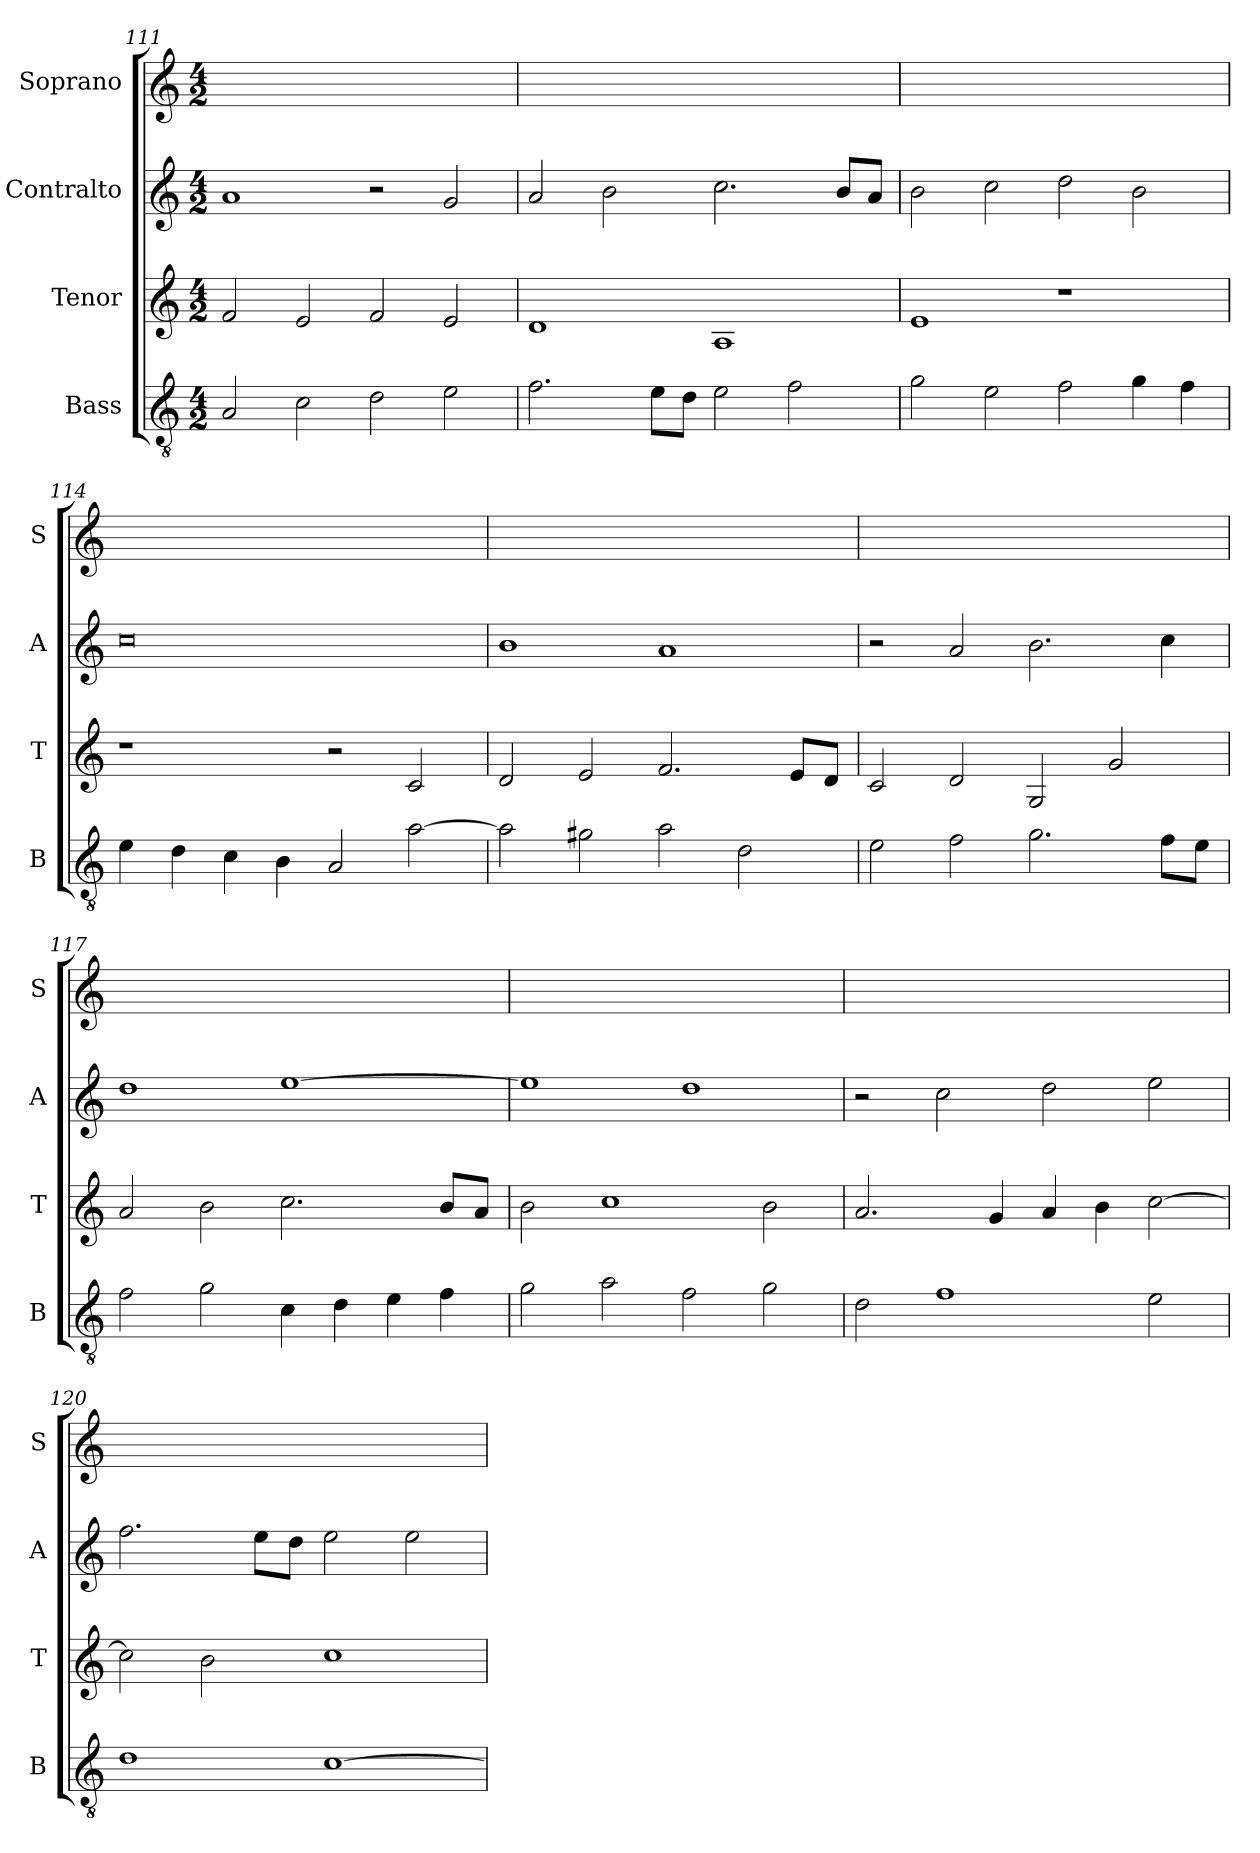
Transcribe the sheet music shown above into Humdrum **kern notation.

**kern	**kern	**kern	**kern
*part4	*part3	*part2	*part1
*staff4	*staff3	*staff2	*staff1
*I"Bass	*I"Tenor	*I"Contralto	*I"Soprano
*I'B	*I'T	*I'A	*I'S
*clefGv2	*clefG2	*clefG2	*clefG2
*k[]	*k[]	*k[]	*k[]
*C:ion	*C:ion	*C:ion	*C:ion
*M4/2	*M4/2	*M4/2	*M4/2
=111	=111	=111	=111
2A	2f	1a	0ryy
2c	2e	.	.
2d	2f	2r	.
2e	2e	2g	.
=112	=112	=112	=112
2.f	1d	2a	0ryy
.	.	2b	.
8e\L	.	.	.
8d\J	.	.	.
2e	1A	2.cc	.
2f	.	.	.
.	.	8b/L	.
.	.	8a/J	.
=113	=113	=113	=113
2g	1e	2b	0ryy
2e	.	2cc	.
2f	1r	2dd	.
4g	.	2b	.
4f	.	.	.
=114	=114	=114	=114
4e	1r	0cc	0ryy
4d	.	.	.
4c	.	.	.
4B	.	.	.
2A	2r	.	.
[2a	2c	.	.
=115	=115	=115	=115
2a]	2d	1b	0ryy
2g#X	2e	.	.
2a	2.f	1a	.
2d	.	.	.
.	8e/L	.	.
.	8d/J	.	.
=116	=116	=116	=116
2e	2c	2r	0ryy
2f	2d	2a	.
2.g	2G	2.b	.
.	2g	.	.
8f\L	.	4cc	.
8e\J	.	.	.
=117	=117	=117	=117
2f	2a	1dd	0ryy
2g	2b	.	.
4c	2.cc	[1ee	.
4d	.	.	.
4e	.	.	.
4f	8b/L	.	.
.	8a/J	.	.
=118	=118	=118	=118
2g	2b	1ee]	0ryy
2a	1cc	.	.
2f	.	1dd	.
2g	2b	.	.
=119	=119	=119	=119
2d	2.a	2r	0ryy
1f	.	2cc	.
.	4g	.	.
.	4a	2dd	.
.	4b	.	.
2e	[2cc	2ee	.
=120	=120	=120	=120
1d	2cc]	2.ff	0ryy
.	2b	.	.
.	.	8ee\L	.
.	.	8dd\J	.
[1c	1cc	2ee	.
.	.	2ee	.
=	=	=	=
*-	*-	*-	*-
